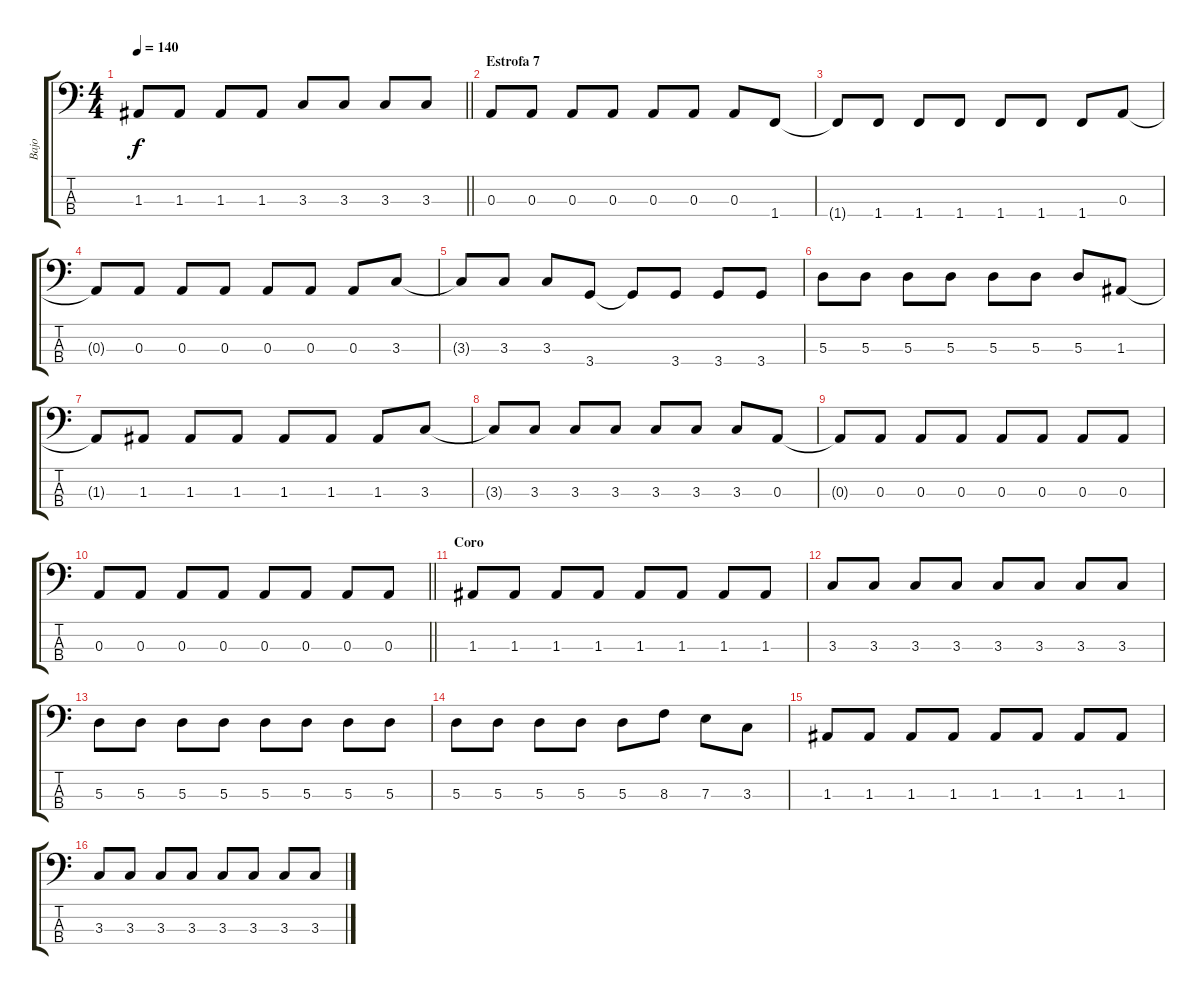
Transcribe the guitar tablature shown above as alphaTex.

\track ("Bajo" "Bajo") {instrument electricbasspick}
\staff {score tabs}
\tuning (G2 D2 A1 E1) {hide}
\ts (4 4)
\tempo 140
\clef f4
\barLineRight lightlight
\ks c
1.3.8{dy f} 1.3.8 1.3.8 1.3.8 3.3.8 3.3.8 3.3.8 3.3.8 |
\section ("" "Estrofa 7")
0.3.8 0.3.8 0.3.8 0.3.8 0.3.8 0.3.8 0.3.8 1.4.8 |
1.4{t}.8 1.4.8 1.4.8 1.4.8 1.4.8 1.4.8 1.4.8 0.3.8 |
0.3{t}.8 0.3.8 0.3.8 0.3.8 0.3.8 0.3.8 0.3.8 3.3.8 |
3.3{t}.8 3.3.8 3.3.8 3.4.8 3.4{t}.8 3.4.8 3.4.8 3.4.8 |
5.3.8 5.3.8 5.3.8 5.3.8 5.3.8 5.3.8 5.3.8 1.3.8 |
1.3{t}.8 1.3.8 1.3.8 1.3.8 1.3.8 1.3.8 1.3.8 3.3.8 |
3.3{t}.8 3.3.8 3.3.8 3.3.8 3.3.8 3.3.8 3.3.8 0.3.8 |
0.3{t}.8 0.3.8 0.3.8 0.3.8 0.3.8 0.3.8 0.3.8 0.3.8 |
\barLineRight lightlight
0.3.8 0.3.8 0.3.8 0.3.8 0.3.8 0.3.8 0.3.8 0.3.8 |
\section ("" "Coro")
1.3.8 1.3.8 1.3.8 1.3.8 1.3.8 1.3.8 1.3.8 1.3.8 |
3.3.8 3.3.8 3.3.8 3.3.8 3.3.8 3.3.8 3.3.8 3.3.8 |
5.3.8 5.3.8 5.3.8 5.3.8 5.3.8 5.3.8 5.3.8 5.3.8 |
5.3.8 5.3.8 5.3.8 5.3.8 5.3.8 8.3.8 7.3.8 3.3.8 |
1.3.8 1.3.8 1.3.8 1.3.8 1.3.8 1.3.8 1.3.8 1.3.8 |
3.3.8 3.3.8 3.3.8 3.3.8 3.3.8 3.3.8 3.3.8 3.3.8
